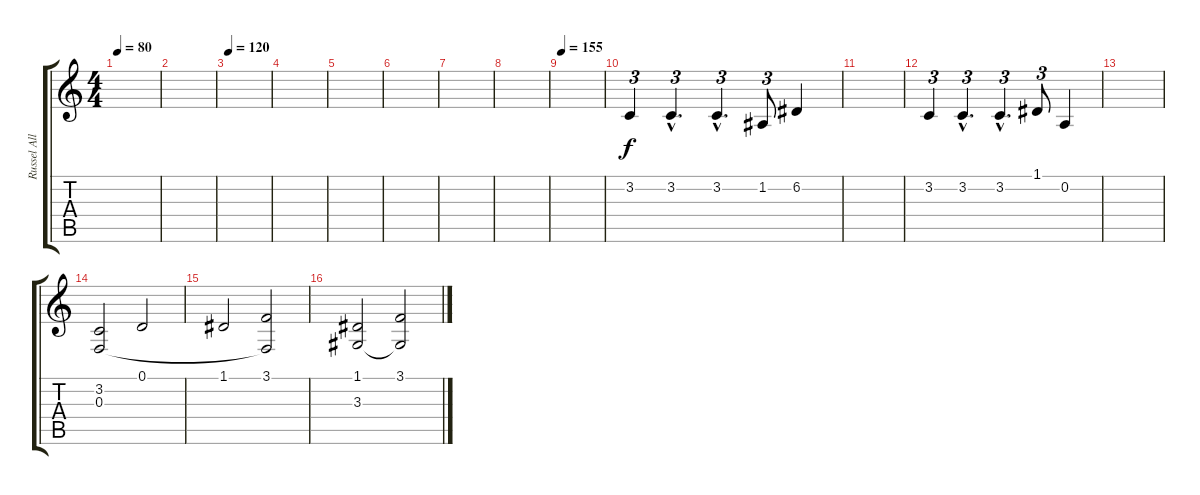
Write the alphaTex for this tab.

\track ("Russel Allen - CHANT" "Russel All") {instrument choiraahs}
\staff {score tabs}
\tuning (D4 A3 F3 C3 G2 D2) {hide}
\ts (4 4)
\tempo 80
\clef g2
\ks c
|
|
\tempo 120
|
|
|
|
|
|
\tempo 155
|
3.2.4{tu (3 2)} 3.2{hac}.4{d tu (3 2)} 3.2{hac}.4{d tu (3 2)} 1.2.8{tu (3 2)} 6.2.4 |
|
3.2.4{tu (3 2)} 3.2{hac}.4{d tu (3 2)} 3.2{hac}.4{d tu (3 2)} 1.1.8{tu (3 2)} 0.2.4 |
|
(3.2 0.3).2 0.1.2 |
1.1.2 (3.1 0.3{t}).2 |
(1.1 3.3).2 (3.1 3.3{t}).2
